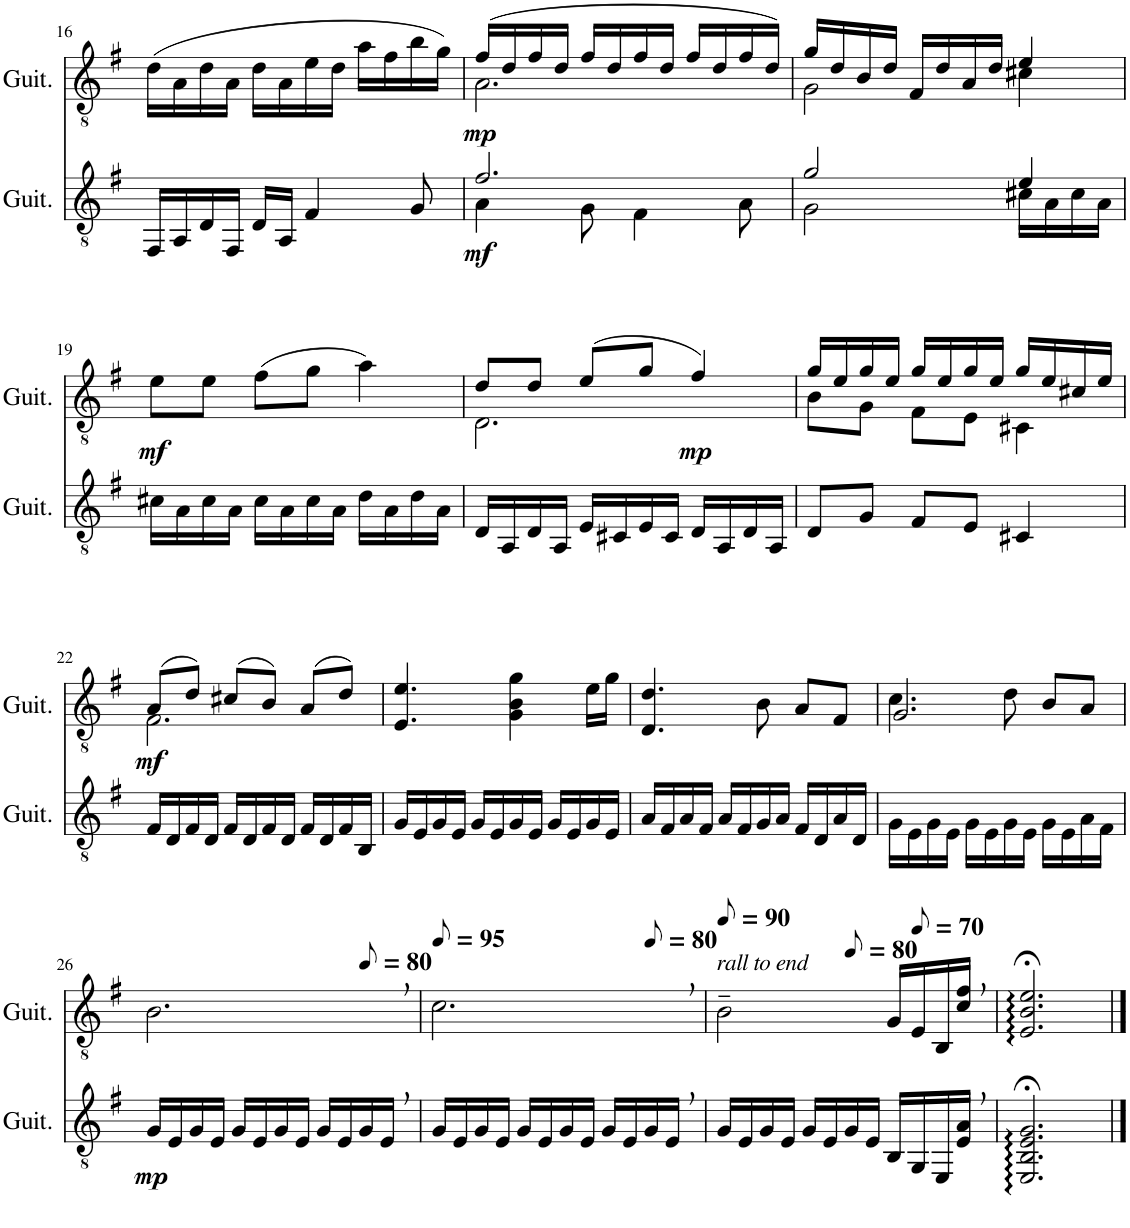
**kern	**dynam	**kern	**dynam
*part2	*part2	*part1	*part1
*staff2	*staff2	*staff1	*staff1
*I"Acoustic Guitar	*	*I"Classical Guitar	*
*I'Guit.	*	*I'Guit.	*
!!LO:PB:g=z
*clefGv2	*	*clefGv2	*
*k[f#]	*	*k[f#]	*
*M3/4	*	*M3/4	*
=16	=16	=16	=16
16FF#/LL	.	(>16d\LL	.
16AA/	.	16A\	.
16D/	.	16d\	.
16FF#/JJ	.	16A\JJ	.
16D/LL	.	16d\LL	.
16AA/JJ	.	16A\	.
4F#/	.	16e\	.
.	.	16d\JJ	.
.	.	16a\LL	.
.	.	16f#\	.
8G/	.	16b\	.
.	.	16g\JJ)	.
=17	=17	=17	=17
*^	*	*^	*
!	!	!LO:DY:b	!	!	!LO:DY:b
2.f#/	4A\	mf	(>16f#/LL	2.A\	mp
.	.	.	16d/	.	.
.	.	.	16f#/	.	.
.	.	.	16d/JJ	.	.
.	8G\	.	16f#/LL	.	.
.	.	.	16d/	.	.
.	4F#\	.	16f#/	.	.
.	.	.	16d/JJ	.	.
.	.	.	16f#/LL	.	.
.	.	.	16d/	.	.
.	8A\	.	16f#/	.	.
.	.	.	16d/JJ)	.	.
=18	=18	=18	=18	=18	=18
2g/	2G\	.	16g/LL	2G\	.
.	.	.	16d/	.	.
.	.	.	16B/	.	.
.	.	.	16d/JJ	.	.
.	.	.	16F#/LL	.	.
.	.	.	16d/	.	.
.	.	.	16A/	.	.
.	.	.	16d/JJ	.	.
4e/	16c#X\LL	.	4e/	4c#X\	.
.	16A\	.	.	.	.
.	16c#\	.	.	.	.
.	16A\JJ	.	.	.	.
*	*	*	*v	*v	*
!!LO:LB:g=z
=19	=19	=19	=19	=19
!	!	!	!	!LO:DY:b
*v	*v	*	*	*
16c#X\LL	.	8e\L	mf
16A\	.	.	.
16c#\	.	8e\J	.
16A\JJ	.	.	.
16c#\LL	.	(>8f#\L	.
16A\	.	.	.
16c#\	.	8g\J	.
16A\JJ	.	.	.
16d\LL	.	4a\)	.
16A\	.	.	.
16d\	.	.	.
16A\JJ	.	.	.
=20	=20	=20	=20
*	*	*^	*
16D/LL	.	8d/L	2.D\	.
16AA/	.	.	.	.
16D/	.	8d/J	.	.
16AA/JJ	.	.	.	.
16E/LL	.	(>8e/L	.	.
16C#X/	.	.	.	.
16E/	.	8g/J	.	.
16C#/JJ	.	.	.	.
!	!	!	!	!LO:DY:b
16D/LL	.	4f#/)	.	mp
16AA/	.	.	.	.
16D/	.	.	.	.
16AA/JJ	.	.	.	.
=21	=21	=21	=21	=21
8D/L	.	16g/LL	8B\L	.
.	.	16e/	.	.
8G/J	.	16g/	8G\J	.
.	.	16e/JJ	.	.
8F#/L	.	16g/LL	8F#\L	.
.	.	16e/	.	.
8E/J	.	16g/	8E\J	.
.	.	16e/JJ	.	.
4C#X/	.	16g/LL	4C#X\	.
.	.	16e/	.	.
.	.	16c#X/	.	.
.	.	16e/JJ	.	.
!!LO:LB:g=z	!!
=22	=22	=22	=22	=22
!	!	!	!	!LO:DY:b
16F#/LL	.	(>8A/L	2.F#\	mf
16D/	.	.	.	.
16F#/	.	8d/J)	.	.
16D/JJ	.	.	.	.
16F#/LL	.	(>8c#X/L	.	.
16D/	.	.	.	.
16F#/	.	8B/J)	.	.
16D/JJ	.	.	.	.
16F#/LL	.	(>8A/L	.	.
16D/	.	.	.	.
16F#/	.	8d/J)	.	.
16BB/JJ	.	.	.	.
*	*	*v	*v	*
=23	=23	=23	=23
16G/LL	.	4.E/ 4.e/	.
16E/	.	.	.
16G/	.	.	.
16E/JJ	.	.	.
16G/LL	.	.	.
16E/	.	.	.
16G/	.	4G\ 4B\ 4g\	.
16E/JJ	.	.	.
16G/LL	.	.	.
16E/	.	.	.
16G/	.	16e\LL	.
16E/JJ	.	16g\JJ	.
=24	=24	=24	=24
16A/LL	.	4.D/ 4.d/	.
16F#/	.	.	.
16A/	.	.	.
16F#/JJ	.	.	.
16A/LL	.	.	.
16F#/	.	.	.
16G/	.	8B\	.
16A/JJ	.	.	.
16F#/LL	.	8A/L	.
16D/	.	.	.
16A/	.	8F#/J	.
16D/JJ	.	.	.
=25	=25	=25	=25
*	*	*^	*
16G\LL	.	2.G/	4.c\	.
16E\	.	.	.	.
16G\	.	.	.	.
16E\JJ	.	.	.	.
16G\LL	.	.	.	.
16E\	.	.	.	.
16G\	.	.	8d\	.
16E\JJ	.	.	.	.
16G\LL	.	.	8B/L	.
16E\	.	.	.	.
16A\	.	.	8A/J	.
16F#\JJ	.	.	.	.
!!LO:LB:g=z	!!
=26	=26	=26	=26	=26
!	!LO:DY:b	!	!	!
16G/LL	mp	2.B,\	2ryy	.
16E/	.	.	.	.
16G/	.	.	.	.
16E/JJ	.	.	.	.
16G/LL	.	.	.	.
16E/	.	.	.	.
16G/	.	.	.	.
16E/JJ	.	.	.	.
16G/LL	.	.	8ryy	.
16E/	.	.	.	.
*	*	*MM40	*	*
16G/	.	.	8ryy	.
16E,/JJ	.	.	.	.
=27	=27	=27	=27	=27
*	*	*MM48	*	*
16G/LL	.	2.c,\	2ryy	.
16E/	.	.	.	.
16G/	.	.	.	.
16E/JJ	.	.	.	.
16G/LL	.	.	.	.
16E/	.	.	.	.
16G/	.	.	.	.
16E/JJ	.	.	.	.
16G/LL	.	.	8ryy	.
16E/	.	.	.	.
*	*	*MM40	*	*
16G/	.	.	8ryy	.
16E,/JJ	.	.	.	.
=28	=28	=28	=28	=28
*	*	*MM45	*	*
!	!	!LO:TX:a:i:t=rall to end	!	!
16G/LL	.	2B~\	4.ryy	.
16E/	.	.	.	.
16G/	.	.	.	.
16E/JJ	.	.	.	.
16G/LL	.	.	.	.
16E/	.	.	.	.
*	*	*MM40	*	*
16G/	.	.	4.ryy	.
16E/JJ	.	.	.	.
16BB/LL	.	16G/LL	.	.
*	*	*MM35	*	*
16GG/	.	16E/	.	.
16EE/	.	16BB/	.	.
16E/, 16A/,JJ	.	16c/, 16f#/,JJ	.	.
*	*	*v	*v	*
=29	=29	=29	=29
2.EE/::;< 2.BB/::;< 2.E/::;< 2.G/::;<	.	2.E/::;< 2.B/::;< 2.e/::;<	.
==	==	==	==
*-	*-	*-	*-
